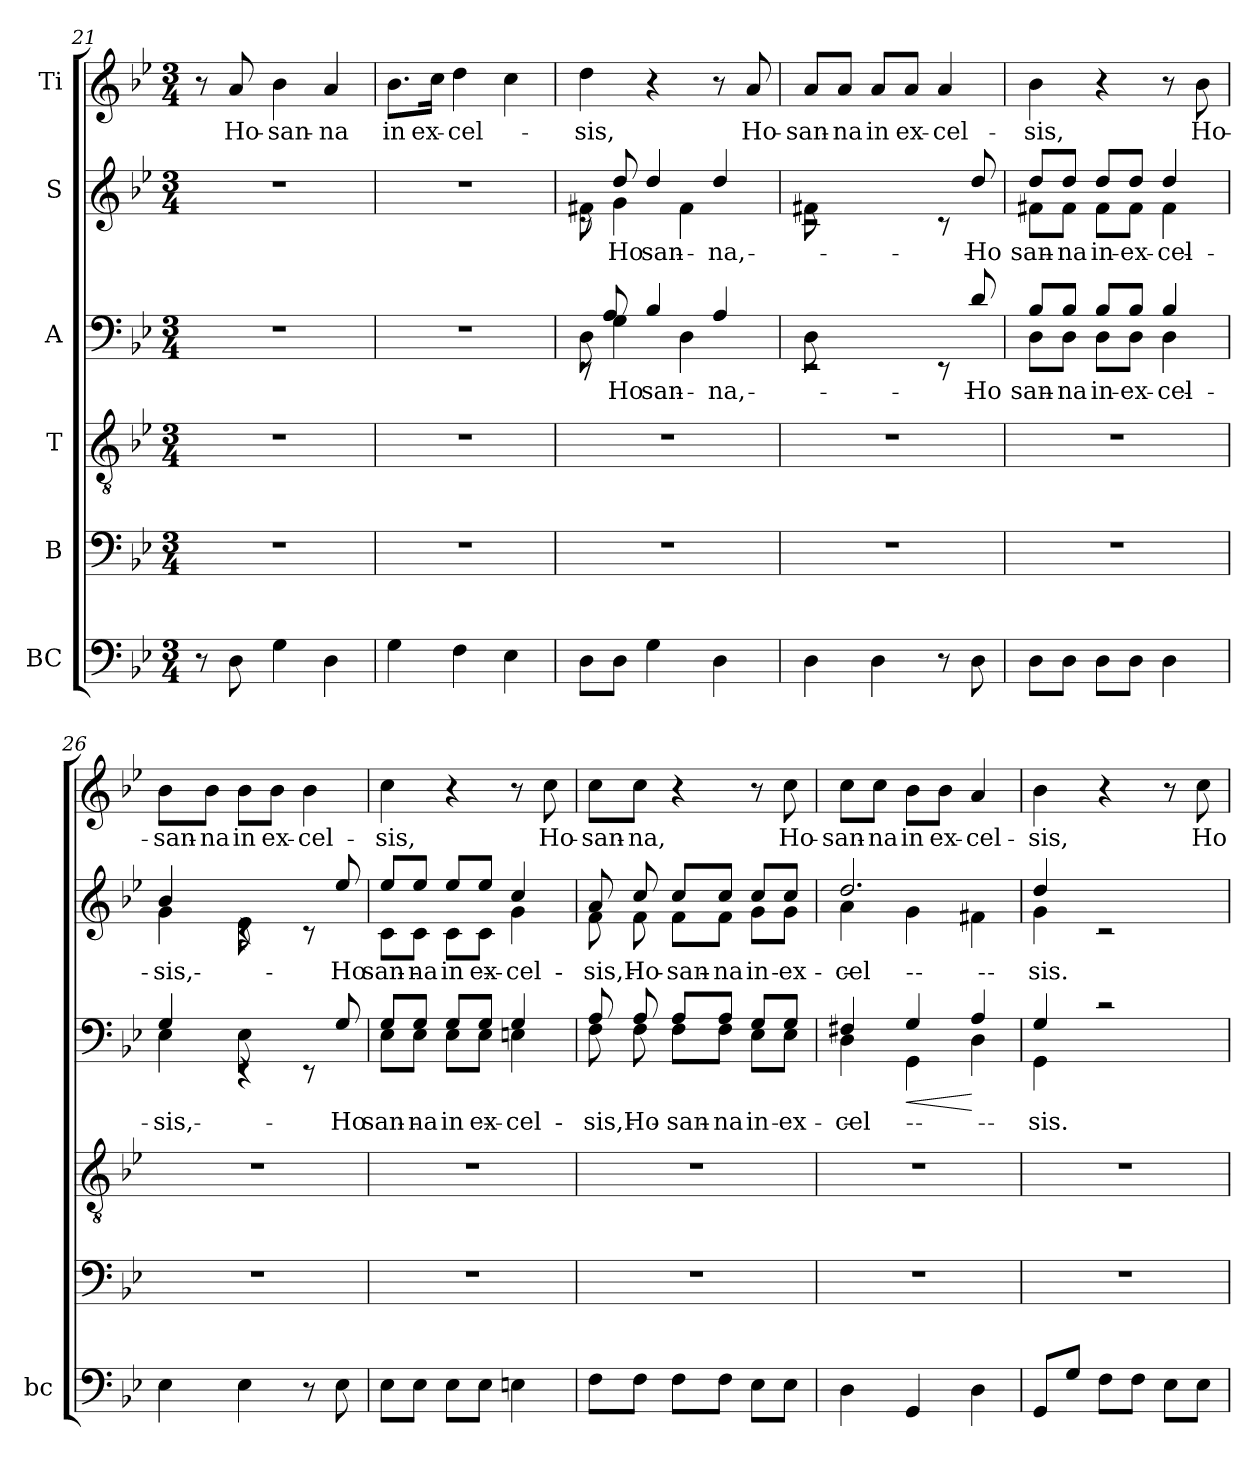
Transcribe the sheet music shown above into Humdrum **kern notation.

**kern	**kern	**kern	**kern	**text	**dynam	**kern	**text	**kern	**text
*part6	*part5	*part4	*part3	*part3	*part3	*part2	*part2	*part1	*part1
*staff6	*staff5	*staff4	*staff3	*staff3	*staff3	*staff2	*staff2	*staff1	*staff1
*I"BC	*I"B	*I"T	*I"A	*	*	*I"S	*	*I"Ti	*
*I'bc	*	*	*	*	*	*	*	*	*
!!LO:PB:g=z
*clefF4	*clefF4	*clefGv2	*clefF4	*	*	*clefG2	*	*clefG2	*
*k[b-e-]	*k[b-e-]	*k[b-e-]	*k[b-e-]	*	*	*k[b-e-]	*	*k[b-e-]	*
*B-:	*B-:	*B-:	*B-:	*	*	*B-:	*	*B-:	*
*M3/4	*M3/4	*M3/4	*M3/4	*	*	*M3/4	*	*M3/4	*
=21	=21	=21	=21	=21	=21	=21	=21	=21	=21
!	!	!	!LO:N:vis=1	!	!	!LO:N:vis=1	!	!	!
8r	2.r	2.r	2.r	.	.	2.r	.	8r	.
!	!	!	!	!	!	!	!	!	!LO:LY:b
8D\	.	.	.	.	.	.	.	8a/	Ho-
!	!	!	!	!	!	!	!	!	!LO:LY:b
4G\	.	.	.	.	.	.	.	4b-\	-san-
!	!	!	!	!	!	!	!	!	!LO:LY:b
4D\	.	.	.	.	.	.	.	4a/	-na
=22	=22	=22	=22	=22	=22	=22	=22	=22	=22
!	!	!	!LO:N:vis=1	!	!	!LO:N:vis=1	!	!	!LO:LY:b
4G\	2.r	2.r	2.r	.	.	2.r	.	8.b-\L	in
!	!	!	!	!	!	!	!	!	!LO:LY:b
.	.	.	.	.	.	.	.	16cc\Jk	ex-
!	!	!	!	!	!	!	!	!	!LO:LY:b
4F\	.	.	.	.	.	.	.	4dd\	-cel-
4E-\	.	.	.	.	.	.	.	4cc\	.
=23	=23	=23	=23	=23	=23	=23	=23	=23	=23
*	*	*	*^	*	*	*^	*	*	*
!	!	!	!	!	!	!	!	!	!	!	!LO:LY:b
8D\L	2.r	2.r	8D\	8rEE	.	.	8f#X\	8rc	.	4dd\	-sis,
!	!	!	!	!	!LO:LY:b	!	!	!	!LO:LY:b	!	!
8D\J	.	.	4G\	8A/	Ho-	.	4g\	8dd/	Ho-	.	.
!	!	!	!	!	!LO:LY:b	!	!	!	!LO:LY:b	!	!
4G\	.	.	.	4B-/	-san-	.	.	4dd/	-san-	4r	.
.	.	.	4D\	.	.	.	4f#\	.	.	.	.
!	!	!	!	!	!LO:LY:b	!	!	!	!LO:LY:b	!	!
4D\	.	.	.	4A/	-na,	.	.	4dd/	-na,	8r	.
!	!	!	!	!	!	!	!	!	!	!	!LO:LY:b
.	.	.	8ryy	.	.	.	8ryy	.	.	8a/	Ho-
=24	=24	=24	=24	=24	=24	=24	=24	=24	=24	=24	=24
!	!	!	!	!	!	!	!	!	!	!	!LO:LY:b
4D\	2.r	2.r	8D\	2rEE	.	.	8f#X\	2rc	.	8a/L	-san-
!	!	!	!	!	!	!	!	!	!	!	!LO:LY:b
.	.	.	2ryy	.	.	.	2ryy	.	.	8a/J	-na
!	!	!	!	!	!	!	!	!	!	!	!LO:LY:b
4D\	.	.	.	.	.	.	.	.	.	8a/L	in
!	!	!	!	!	!	!	!	!	!	!	!LO:LY:b
.	.	.	.	.	.	.	.	.	.	8a/J	ex-
!	!	!	!	!	!	!	!	!	!	!	!LO:LY:b
8r	.	.	.	8rEE	.	.	.	8rc	.	4a/	-cel-
!	!	!	!	!	!LO:LY:b	!	!	!	!LO:LY:b	!	!
8D\	.	.	8ryy	8d/	Ho-	.	8ryy	8dd/	Ho-	.	.
=25	=25	=25	=25	=25	=25	=25	=25	=25	=25	=25	=25
!	!	!	!	!	!LO:LY:b	!	!	!	!LO:LY:b	!	!LO:LY:b
8D\L	2.r	2.r	8B-/L	8D\L	-san-	.	8dd/L	8f#X\L	-san-	4b-\	-sis,
!	!	!	!	!	!LO:LY:b	!	!	!	!LO:LY:b	!	!
8D\J	.	.	8B-/J	8D\J	-na	.	8dd/J	8f#\J	-na	.	.
!	!	!	!	!	!LO:LY:b	!	!	!	!LO:LY:b	!	!
8D\L	.	.	8B-/L	8D\L	in	.	8dd/L	8f#\L	in	4r	.
!	!	!	!	!	!LO:LY:b	!	!	!	!LO:LY:b	!	!
8D\J	.	.	8B-/J	8D\J	ex-	.	8dd/J	8f#\J	ex-	.	.
!	!	!	!	!	!LO:LY:b	!	!	!	!LO:LY:b	!	!
4D\	.	.	4B-/	4D\	-cel-	.	4dd/	4f#\	-cel-	8r	.
!	!	!	!	!	!	!	!	!	!	!	!LO:LY:b
.	.	.	.	.	.	.	.	.	.	8b-\	Ho-
=26	=26	=26	=26	=26	=26	=26	=26	=26	=26	=26	=26
!	!	!	!	!	!LO:LY:b	!	!	!	!LO:LY:b	!	!LO:LY:b
4E-\	2.r	2.r	4E-\	4G/	-sis,	.	4g\	4b-/	-sis,	8b-\L	-san-
!	!	!	!	!	!	!	!	!	!	!	!LO:LY:b
.	.	.	.	.	.	.	.	.	.	8b-\J	-na
!	!	!	!	!	!	!	!	!	!	!	!LO:LY:b
4E-\	.	.	8E-\	4rEE	.	.	8e-\	4rc	.	8b-\L	in
!	!	!	!	!	!	!	!	!	!	!	!LO:LY:b
.	.	.	4.ryy	.	.	.	4.ryy	.	.	8b-\J	ex-
!	!	!	!	!	!	!	!	!	!	!	!LO:LY:b
8r	.	.	.	8rEE	.	.	.	8rc	.	4b-\	-cel-
!	!	!	!	!	!LO:LY:b	!	!	!	!LO:LY:b	!	!
8E-\	.	.	.	8G/	Ho-	.	.	8ee-/	Ho-	.	.
!!LO:LB:g=z
=27	=27	=27	=27	=27	=27	=27	=27	=27	=27	=27	=27
!	!	!	!	!	!LO:LY:b	!	!	!	!LO:LY:b	!	!LO:LY:b
8E-\L	2.r	2.r	8G/L	8E-\L	-san-	.	8ee-/L	8c\L	-san-	4cc\	-sis,
!	!	!	!	!	!LO:LY:b	!	!	!	!LO:LY:b	!	!
8E-\J	.	.	8G/J	8E-\J	-na	.	8ee-/J	8c\J	-na	.	.
!	!	!	!	!	!LO:LY:b	!	!	!	!LO:LY:b	!	!
8E-\L	.	.	8G/L	8E-\L	in	.	8ee-/L	8c\L	in	4r	.
!	!	!	!	!	!LO:LY:b	!	!	!	!LO:LY:b	!	!
8E-\J	.	.	8G/J	8E-\J	ex-	.	8ee-/J	8c\J	ex-	.	.
!	!	!	!	!	!LO:LY:b	!	!	!	!LO:LY:b	!	!
4En\	.	.	4G/	4En\	-cel-	.	4cc/	4g\	-cel-	8r	.
!	!	!	!	!	!	!	!	!	!	!	!LO:LY:b
.	.	.	.	.	.	.	.	.	.	8cc\	Ho-
=28	=28	=28	=28	=28	=28	=28	=28	=28	=28	=28	=28
!	!	!	!	!	!LO:LY:b	!	!	!	!LO:LY:b	!	!LO:LY:b
8F\L	2.r	2.r	8A/	8F\	-sis,Ho-	.	8a/	8f\	-sis,	8cc\L	-san-
!	!	!	!	!	!	!	!	!	!LO:LY:b	!	!LO:LY:b
8F\J	.	.	8A/	8F\	.	.	8cc/	8f\	Ho-	8cc\J	-na,
!	!	!	!	!	!LO:LY:b	!	!	!	!LO:LY:b	!	!
8F\L	.	.	8A/L	8F\L	-san-	.	8cc/L	8f\L	-san-	4r	.
!	!	!	!	!	!LO:LY:b	!	!	!	!LO:LY:b	!	!
8F\J	.	.	8A/J	8F\J	-na	.	8cc/J	8f\J	-na	.	.
!	!	!	!	!	!LO:LY:b	!	!	!	!LO:LY:b	!	!
8E-\L	.	.	8G/L	8E-\L	in	.	8cc/L	8g\L	in	8r	.
!	!	!	!	!	!LO:LY:b	!	!	!	!LO:LY:b	!	!LO:LY:b
8E-\J	.	.	8G/J	8E-\J	ex-	.	8cc/J	8g\J	ex-	8cc\	Ho-
=29	=29	=29	=29	=29	=29	=29	=29	=29	=29	=29	=29
!	!	!	!	!	!LO:LY:b	!	!	!	!LO:LY:b	!	!LO:LY:b
4D\	2.r	2.r	4F#X/	4D\	-cel-	.	2.dd/	4a\	-cel-	8cc\L	-san-
!	!	!	!	!	!	!	!	!	!	!	!LO:LY:b
.	.	.	.	.	.	.	.	.	.	8cc\J	-na
!	!	!	!	!	!	!LO:HP:b	!	!	!	!	!LO:LY:b
4GG/	.	.	4G/	4GG\	.	<	.	4g\	.	8b-\L	in
!	!	!	!	!	!	!	!	!	!	!	!LO:LY:b
.	.	.	.	.	.	.	.	.	.	8b-\J	ex-
!	!	!	!	!	!	!	!	!	!	!	!LO:LY:b
4D\	.	.	4A/	4D\	.	[	.	4f#X\	.	4a/	-cel-
=30	=30	=30	=30	=30	=30	=30	=30	=30	=30	=30	=30
!	!	!	!	!	!LO:LY:b	!	!	!	!LO:LY:b	!	!LO:LY:b
8GG/L	2.r	2.r	4G/	4GG\	-sis.	.	4g\	4dd/	-sis.	4b-\	-sis,
8G/J	.	.	.	.	.	.	.	.	.	.	.
8F\L	.	.	2rc	2ryy	.	.	2ryy	2rc	.	4r	.
8F\J	.	.	.	.	.	.	.	.	.	.	.
8E-\L	.	.	.	.	.	.	.	.	.	8r	.
!	!	!	!	!	!	!	!	!	!	!	!LO:LY:b
8E-\J	.	.	.	.	.	.	.	.	.	8cc\	Ho-
*	*	*	*v	*v	*	*	*	*	*	*	*
*	*	*	*	*	*	*v	*v	*	*	*
=	=	=	=	=	=	=	=	=	=
*-	*-	*-	*-	*-	*-	*-	*-	*-	*-
